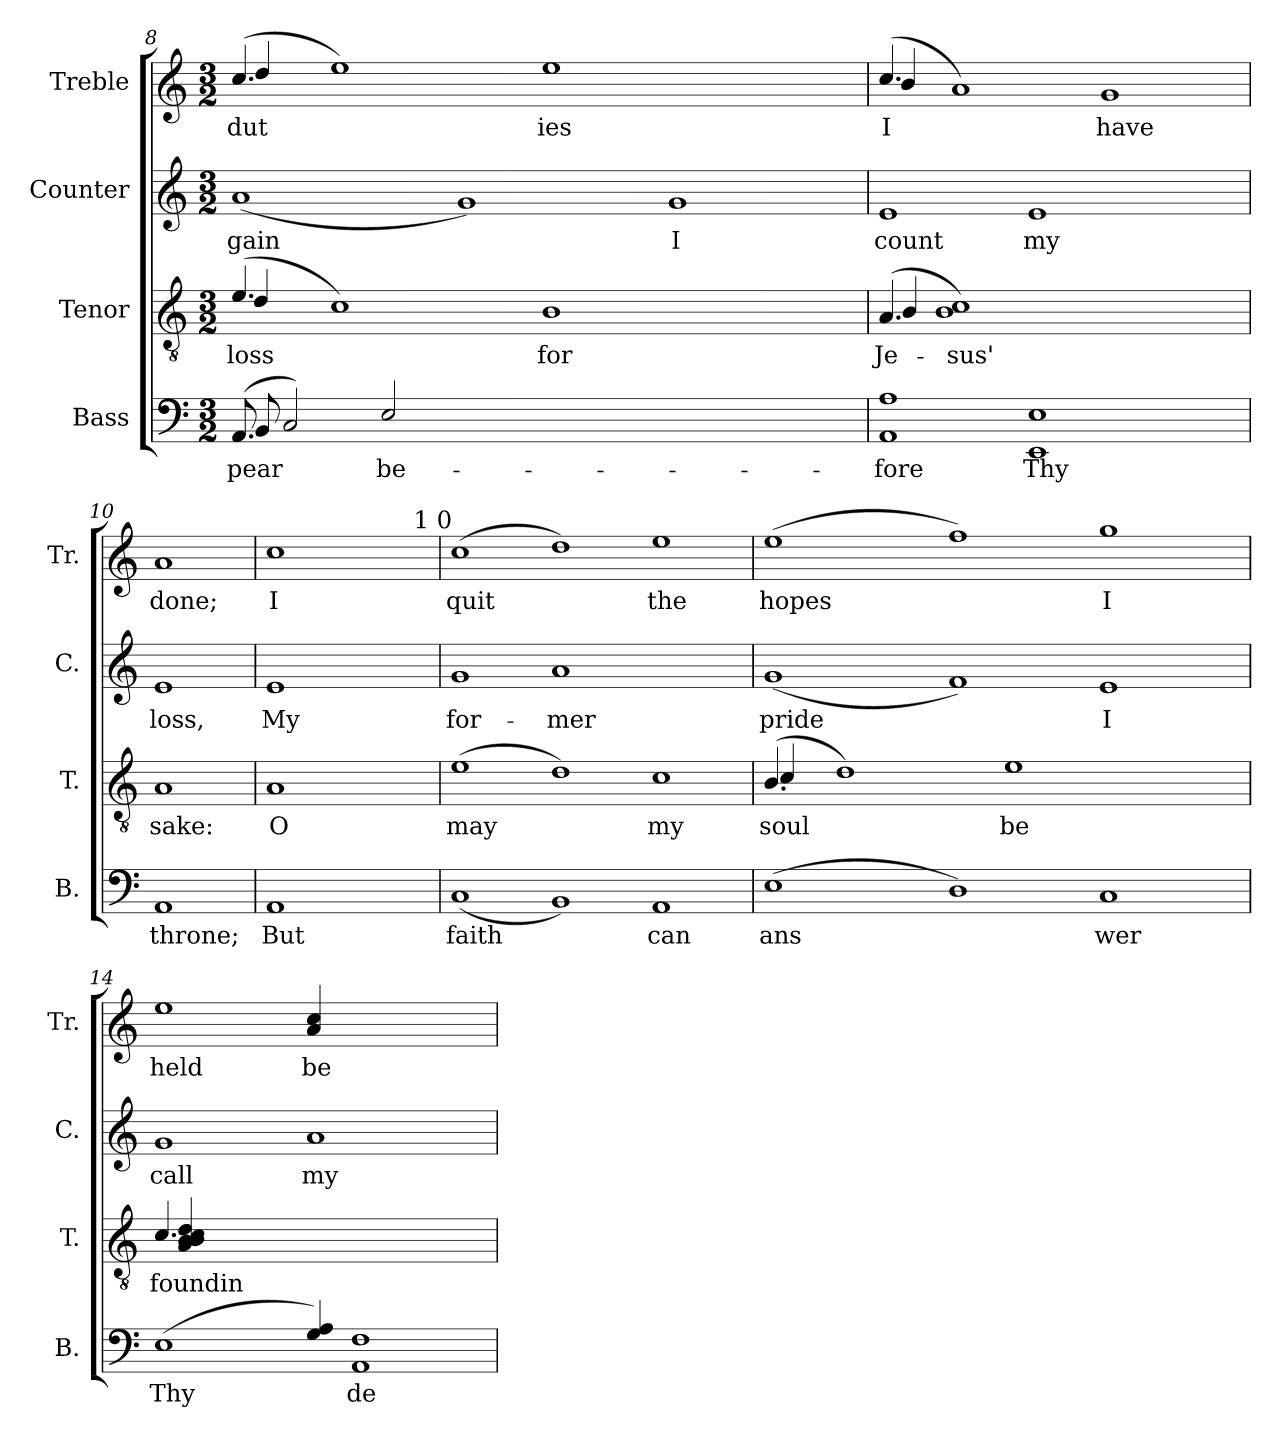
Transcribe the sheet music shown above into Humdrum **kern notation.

**kern	**text	**kern	**text	**kern	**text	**kern	**text
*part4	*part4	*part3	*part3	*part2	*part2	*part1	*part1
*staff4	*staff4	*staff3	*staff3	*staff2	*staff2	*staff1	*staff1
*I"Bass	*	*I"Tenor	*	*I"Counter	*	*I"Treble	*
*I'B.	*	*I'T.	*	*I'C.	*	*I'Tr.	*
!!LO:LB:g=z
*clefF4	*	*clefGv2	*	*clefG2	*	*clefG2	*
*k[]	*	*k[]	*	*k[]	*	*k[]	*
*C:	*	*C:	*	*C:	*	*C:	*
*M3/2	*	*M3/2	*	*M3/2	*	*M3/2	*
=8	=8	=8	=8	=8	=8	=8	=8
*^	*	*	*	*	*	*	*
!	!	!LO:LY:b:rj	!	!LO:LY:b:rj	!	!LO:LY:b:rj	!	!LO:LY:b:rj
*	*	*	*^	*	*	*	*^	*
(<8.AA/	8BB/	-pear	(>4.e/	4d/	loss	(<1a	gain	(>4.cc/	4dd/	dut-
.	1ryy	.	.	.	.	.	.	.	.	.
!	!	!LO:LY:b:rj	!	!	!	!	!	!	!	!
2C/)	.	.	.	.	.	.	.	.	.	.
.	.	.	.	2ryy	.	.	.	.	2ryy	.
!	!	!	!	!	!LO:LY:b:rj	!	!	!	!	!LO:LY:b:rj
.	.	.	1c)	.	.	.	.	1ee)	.	--
!	!	!LO:LY:b:rj	!	!	!	!	!	!	!	!
2E/	.	be-	.	.	.	.	.	.	.	.
.	.	.	.	8ryy	.	.	.	.	8ryy	.
.	.	.	.	1ryy	.	.	.	.	1ryy	.
!	!	!	!	!	!	!	!LO:LY:b:rj	!	!	!
.	.	.	.	.	.	1g)	.	.	.	.
.	2ryy	.	.	.	.	.	.	.	.	.
1ryy	.	.	.	.	.	.	.	.	.	.
!	!	!	!	!	!LO:LY:b:rj	!	!	!	!	!LO:LY:b:rj
.	.	.	1B	.	for	.	.	1ee	.	-ies
.	4ryy	.	.	.	.	.	.	.	.	.
.	16ryy	.	.	1ryy	.	.	.	.	1ryy	.
.	1ryy	.	.	.	.	.	.	.	.	.
!	!	!	!	!	!	!	!LO:LY:b:rj	!	!	!
.	.	.	.	.	.	1g	I	.	.	.
2ryy	.	.	.	.	.	.	.	.	.	.
.	.	.	2ryy	.	.	.	.	2ryy	.	.
4ryy	.	.	.	.	.	.	.	.	.	.
.	.	.	8ryy	8ryy	.	.	.	8ryy	8ryy	.
16ryy	16ryy	.	.	.	.	.	.	.	.	.
=9	=9	=9	=9	=9	=9	=9	=9	=9	=9	=9
!	!	!LO:LY:b:rj	!	!	!LO:LY:b:rj	!	!LO:LY:b:rj	!	!	!LO:LY:b:rj
*v	*v	*	*	*	*	*	*	*	*	*
1A 1AA	-fore	(>4.A/	4B/	Je-	1e	count	(>4.cc/	4b/	I
.	.	.	1ryy	.	.	.	.	1ryy	.
!	!	!	!	!LO:LY:b:rj	!	!	!	!	!LO:LY:b:rj
.	.	1c 1B)	.	-sus'	.	.	1a)	.	.
!	!LO:LY:b:rj	!	!	!	!	!LO:LY:b:rj	!	!	!
1E 1EE	Thy	.	.	.	1e	my	.	.	.
.	.	.	1ryy	.	.	.	.	1ryy	.
!	!	!	!	!	!	!	!	!	!LO:LY:b:rj
.	.	1ryy	.	.	.	.	1g	.	have
4.ryy	.	.	.	.	4.ryy	.	.	.	.
.	.	.	8ryy	.	.	.	.	8ryy	.
=10	=10	=10	=10	=10	=10	=10	=10	=10	=10
!	!LO:LY:b:rj	!	!	!LO:LY:b:rj	!	!LO:LY:b:rj	!	!	!LO:LY:b:rj
*	*	*v	*v	*	*	*	*v	*v	*
1AA	throne;	1A	sake:	1e	loss,	1a	done;
=11	=11	=11	=11	=11	=11	=11	=11
!	!LO:LY:b:rj	!	!LO:LY:b:rj	!	!LO:LY:b:rj	!	!LO:LY:b:rj
*	*	*	*	*	*	*^	*
1AA	But	1A	O	1e	My	1cc	2ryy	I
.	.	.	.	.	.	.	4ryy	.
.	.	.	.	.	.	.	8ryy	.
.	.	.	.	.	.	.	64ryy	.
!	!	!	!	!	!	!	!LO:TX:a:t=1 0	!
.	.	.	.	.	.	.	16..ryy	.
=12	=12	=12	=12	=12	=12	=12	=12	=12
!	!LO:LY:b:rj	!	!LO:LY:b:rj	!	!LO:LY:b:rj	!	!	!LO:LY:b:rj
*	*	*	*	*	*	*v	*v	*
(<1C	faith	(>1e	may	1g	for-	(>1cc	quit
!	!LO:LY:b:rj	!	!LO:LY:b:rj	!	!LO:LY:b:rj	!	!LO:LY:b:rj
1BB)	.	1d)	.	1a	-mer	1dd)	.
!	!LO:LY:b:rj	!	!LO:LY:b:rj	!	!	!	!LO:LY:b:rj
1AA	can	1c	my	1ryy	.	1ee	the
=13	=13	=13	=13	=13	=13	=13	=13
!	!LO:LY:b:rj	!	!LO:LY:b:rj	!	!LO:LY:b:rj	!	!LO:LY:b:rj
*	*	*^	*	*	*	*	*
(>1E	ans-	(>4.B/	4c/	soul	(<1g	pride	(>1ee	hopes
.	.	.	2ryy	.	.	.	.	.
!	!	!	!	!LO:LY:b:rj	!	!	!	!
.	.	1d)	.	.	.	.	.	.
.	.	.	8ryy	.	.	.	.	.
.	.	.	1ryy	.	.	.	.	.
!	!LO:LY:b:rj	!	!	!	!	!LO:LY:b:rj	!	!LO:LY:b:rj
1D)	--	.	.	.	1f)	.	1ff)	.
!	!	!	!	!LO:LY:b:rj	!	!	!	!
.	.	1e	.	be	.	.	.	.
.	.	.	1ryy	.	.	.	.	.
!	!LO:LY:b:rj	!	!	!	!	!LO:LY:b:rj	!	!LO:LY:b:rj
1C	-wer	.	.	.	1e	I	1gg	I
.	.	2ryy	.	.	.	.	.	.
.	.	8ryy	8ryy	.	.	.	.	.
=14	=14	=14	=14	=14	=14	=14	=14	=14
!	!LO:LY:b:rj	!	!	!LO:LY:b:rj	!	!LO:LY:b:rj	!	!LO:LY:b:rj
(>1E	Thy	(>4.c/	(>4c/ 4B/ 4B/ 4A/ 4d/)	foundin	1g	call	1ee	held
.	.	.	1...ryy	.	.	.	.	.
.	.	1...ryy	.	.	.	.	.	.
!	!LO:LY:b:rj	!	!	!	!	!LO:LY:b:rj	!	!LO:LY:b:rj
4A/ 4G/)	.	.	.	.	1a	my	(<4cc/ 4a/	be-
!	!LO:LY:b:rj	!	!	!	!	!	!	!
1F 1AA	de-	.	.	.	.	.	1ryy	.
.	.	.	.	.	4ryy	.	.	.
.	.	.	8ryy	.	.	.	.	.
*	*	*v	*v	*	*	*	*	*
=	=	=	=	=	=	=	=
*-	*-	*-	*-	*-	*-	*-	*-
